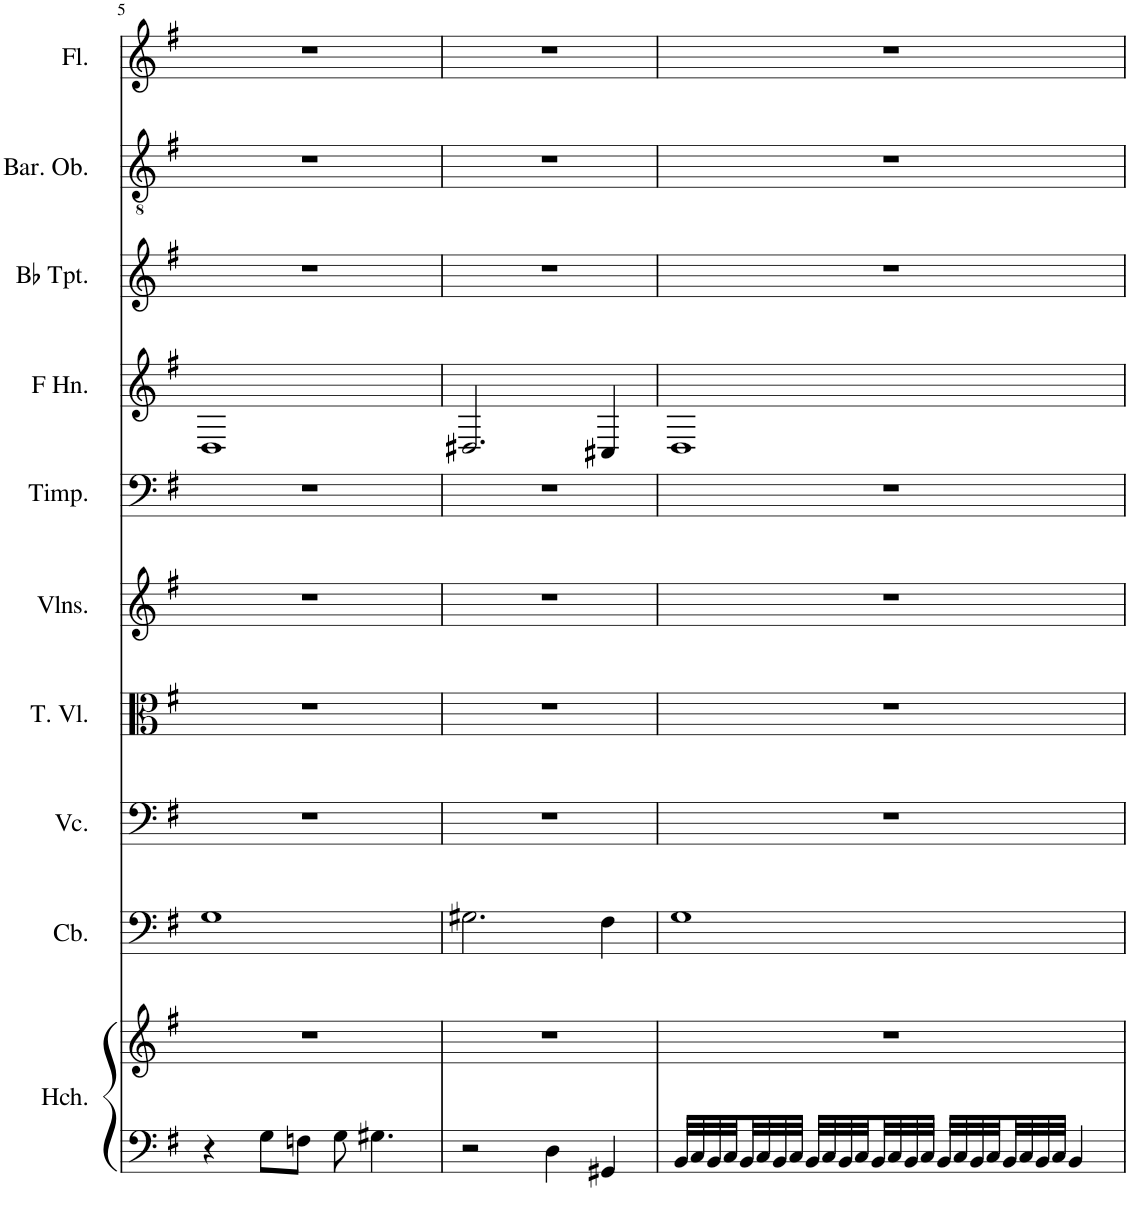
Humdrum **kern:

**kern	**kern	**kern	**kern	**kern	**kern	**kern	**kern	**kern	**kern	**kern
*part10	*part10	*part9	*part8	*part7	*part6	*part5	*part4	*part3	*part2	*part1
*staff11	*staff10	*staff9	*staff8	*staff7	*staff6	*staff5	*staff4	*staff3	*staff2	*staff1
*I"Harpsichord	*	*I"Contrabass, Cb.	*I"Violoncello, Vcl.	*I"Tenor Viol, Vla.	*I"Violins, Vl.I	*I"Timpani, Tp.	*I"Horn in F, Hn.	*I"Bb Trumpet, Tr.	*I"Baritone Oboe, Ob.	*I"Flute, Fl.
*I'Hch.	*	*I'Cb.	*I'Vc.	*I'T. Vl.	*I'Vlns.	*I'Timp.	*I'F Hn.	*I'Bb Tpt.	*I'Bar. Ob.	*I'Fl.
!!LO:PB:g=z
*clefF4	*clefG2	*clefF4	*clefF4	*clefC3	*clefG2	*clefF4	*clefG2	*clefG2	*clefGv2	*clefG2
*	*	*Trd7c12	*	*	*	*	*Trd4c7	*Trd1c2	*	*
*k[f#]	*k[f#]	*k[f#]	*k[f#]	*k[f#]	*k[f#]	*k[f#]	*k[f#]	*k[f#]	*k[f#]	*k[f#]
*M4/4	*M4/4	*M4/4	*M4/4	*M4/4	*M4/4	*M4/4	*M4/4	*M4/4	*M4/4	*M4/4
=5	=5	=5	=5	=5	=5	=5	=5	=5	=5	=5
4r	1r	1G	1r	1r	1r	1r	1D	1r	1r	1r
8G\L	.	.	.	.	.	.	.	.	.	.
8Fn\J	.	.	.	.	.	.	.	.	.	.
8G\	.	.	.	.	.	.	.	.	.	.
4.G#X\	.	.	.	.	.	.	.	.	.	.
=6	=6	=6	=6	=6	=6	=6	=6	=6	=6	=6
2r	1r	2.G#X\	1r	1r	1r	1r	2.D#X/	1r	1r	1r
4D\	.	.	.	.	.	.	.	.	.	.
4GG#X/	.	4F#\	.	.	.	.	4C#X/	.	.	.
=7	=7	=7	=7	=7	=7	=7	=7	=7	=7	=7
32BB/LLL	1r	1G	1r	1r	1r	1r	1D	1r	1r	1r
32C/	.	.	.	.	.	.	.	.	.	.
32BB/	.	.	.	.	.	.	.	.	.	.
32C/	.	.	.	.	.	.	.	.	.	.
32BB/	.	.	.	.	.	.	.	.	.	.
32C/	.	.	.	.	.	.	.	.	.	.
32BB/	.	.	.	.	.	.	.	.	.	.
32C/JJJ	.	.	.	.	.	.	.	.	.	.
32BB/LLL	.	.	.	.	.	.	.	.	.	.
32C/	.	.	.	.	.	.	.	.	.	.
32BB/	.	.	.	.	.	.	.	.	.	.
32C/	.	.	.	.	.	.	.	.	.	.
32BB/	.	.	.	.	.	.	.	.	.	.
32C/	.	.	.	.	.	.	.	.	.	.
32BB/	.	.	.	.	.	.	.	.	.	.
32C/JJJ	.	.	.	.	.	.	.	.	.	.
32BB/LLL	.	.	.	.	.	.	.	.	.	.
32C/	.	.	.	.	.	.	.	.	.	.
32BB/	.	.	.	.	.	.	.	.	.	.
32C/	.	.	.	.	.	.	.	.	.	.
32BB/	.	.	.	.	.	.	.	.	.	.
32C/	.	.	.	.	.	.	.	.	.	.
32BB/	.	.	.	.	.	.	.	.	.	.
32C/JJJ	.	.	.	.	.	.	.	.	.	.
4BB/	.	.	.	.	.	.	.	.	.	.
=	=	=	=	=	=	=	=	=	=	=
*-	*-	*-	*-	*-	*-	*-	*-	*-	*-	*-
